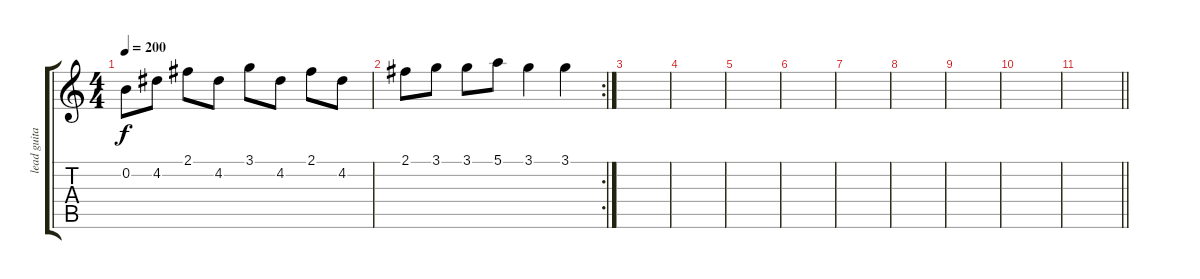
\track ("lead guitar" "lead guita") {instrument overdrivenguitar}
\staff {score tabs}
\tuning (E4 B3 G3 D3 A2 E2) {hide}
\ts (4 4)
\tempo 200
\clef g2
\ks c
0.2.8{dy f} 4.2.8 2.1.8 4.2.8 3.1.8 4.2.8 2.1.8 4.2.8 |
\rc 2
2.1.8 3.1.8 3.1.8 5.1.8 3.1.4 3.1.4 |
|
|
|
|
|
|
|
|
\barLineRight lightlight
